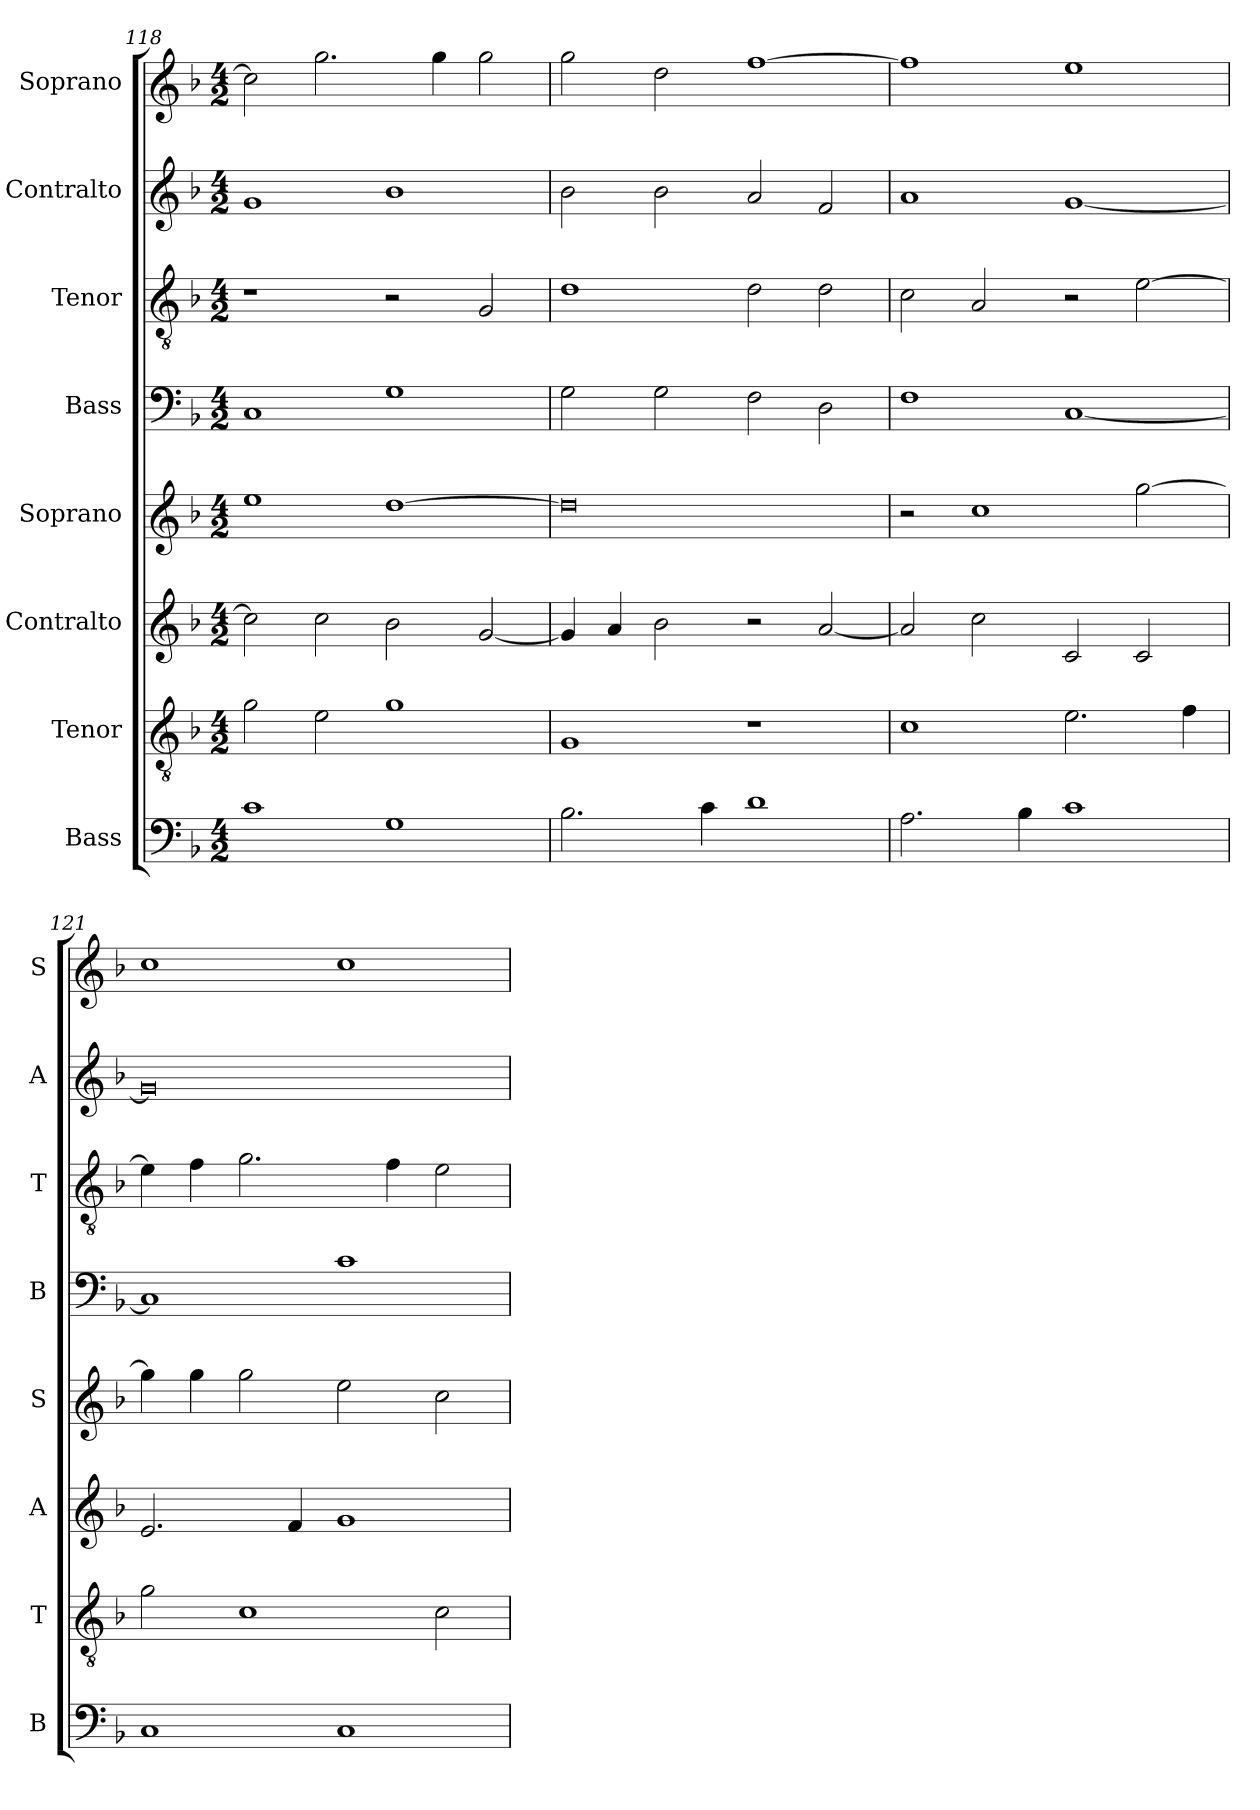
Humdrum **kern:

**kern	**kern	**kern	**kern	**kern	**kern	**kern	**kern
*part8	*part7	*part6	*part5	*part4	*part3	*part2	*part1
*staff8	*staff7	*staff6	*staff5	*staff4	*staff3	*staff2	*staff1
*I"Bass	*I"Tenor	*I"Contralto	*I"Soprano	*I"Bass	*I"Tenor	*I"Contralto	*I"Soprano
*I'B	*I'T	*I'A	*I'S	*I'B	*I'T	*I'A	*I'S
*clefF4	*clefGv2	*clefG2	*clefG2	*clefF4	*clefGv2	*clefG2	*clefG2
*k[b-]	*k[b-]	*k[b-]	*k[b-]	*k[b-]	*k[b-]	*k[b-]	*k[b-]
*G:dor	*G:dor	*G:dor	*G:dor	*G:dor	*G:dor	*G:dor	*G:dor
*M4/2	*M4/2	*M4/2	*M4/2	*M4/2	*M4/2	*M4/2	*M4/2
=118	=118	=118	=118	=118	=118	=118	=118
1c	2g	2cc]	1ee	1C	1r	1g	2cc]
.	2e	2cc	.	.	.	.	2.gg
1G	1g	2b-	[1dd	1G	2r	1b-	.
.	.	.	.	.	.	.	4gg
.	.	[2g	.	.	2G	.	2gg
=119	=119	=119	=119	=119	=119	=119	=119
2.B-	1G	4g]	0dd]	2G	1d	2b-	2gg
.	.	4a	.	.	.	.	.
.	.	2b-	.	2G	.	2b-	2dd
4c	.	.	.	.	.	.	.
1d	1r	2r	.	2F	2d	2a	[1ff
.	.	[2a	.	2D	2d	2f	.
=120	=120	=120	=120	=120	=120	=120	=120
2.A	1c	2a]	2r	1F	2c	1a	1ff]
.	.	2cc	1cc	.	2A	.	.
4B-	.	.	.	.	.	.	.
1c	2.e	2c	.	[1C	2r	[1g	1ee
.	.	2c	[2gg	.	[2e	.	.
.	4f	.	.	.	.	.	.
=121	=121	=121	=121	=121	=121	=121	=121
1C	2g	2.e	4gg]	1C]	4e]	0g]	1cc
.	.	.	4gg	.	4f	.	.
.	1c	.	2gg	.	2.g	.	.
.	.	4f	.	.	.	.	.
1C	.	1g	2ee	1c	.	.	1cc
.	.	.	.	.	4f	.	.
.	2c	.	2cc	.	2e	.	.
=	=	=	=	=	=	=	=
*-	*-	*-	*-	*-	*-	*-	*-
